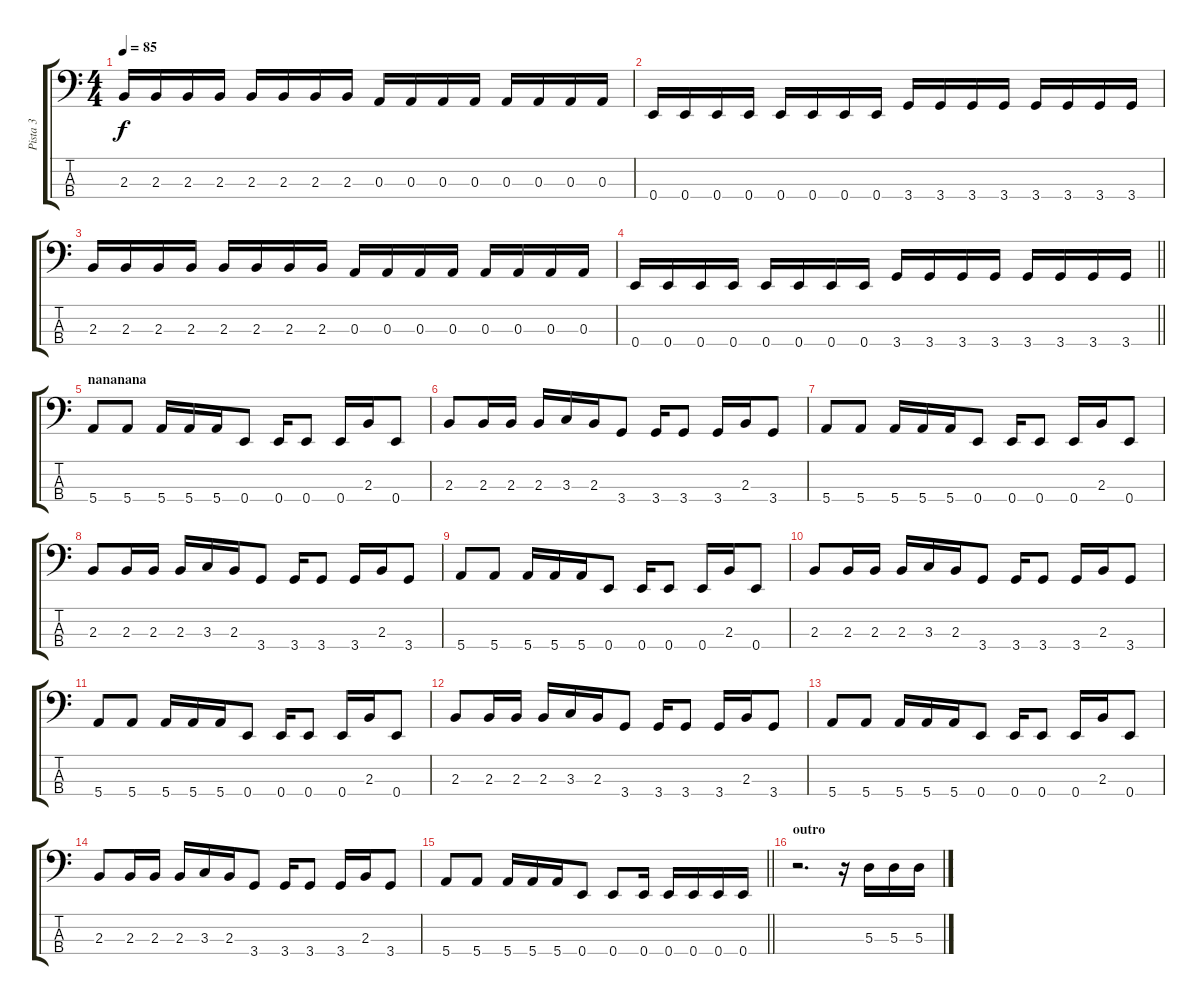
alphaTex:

\track ("Pista 3" "Pista 3") {instrument electricbasspick}
\staff {score tabs}
\tuning (G2 D2 A1 E1) {hide}
\ts (4 4)
\tempo 85
\clef f4
\ks c
2.3.16{dy f} 2.3.16 2.3.16 2.3.16 2.3.16 2.3.16 2.3.16 2.3.16 0.3.16 0.3.16 0.3.16 0.3.16 0.3.16 0.3.16 0.3.16 0.3.16 |
0.4.16 0.4.16 0.4.16 0.4.16 0.4.16 0.4.16 0.4.16 0.4.16 3.4.16 3.4.16 3.4.16 3.4.16 3.4.16 3.4.16 3.4.16 3.4.16 |
2.3.16 2.3.16 2.3.16 2.3.16 2.3.16 2.3.16 2.3.16 2.3.16 0.3.16 0.3.16 0.3.16 0.3.16 0.3.16 0.3.16 0.3.16 0.3.16 |
\barLineRight lightlight
0.4.16 0.4.16 0.4.16 0.4.16 0.4.16 0.4.16 0.4.16 0.4.16 3.4.16 3.4.16 3.4.16 3.4.16 3.4.16 3.4.16 3.4.16 3.4.16 |
\section ("" "nananana")
5.4.8 5.4.8 5.4.16 5.4.16 5.4.16 0.4.8 0.4.16 0.4.8 0.4.16 2.3.16 0.4.8 |
2.3.8 2.3.16 2.3.16 2.3.16 3.3.16 2.3.16 3.4.8 3.4.16 3.4.8 3.4.16 2.3.16 3.4.8 |
5.4.8 5.4.8 5.4.16 5.4.16 5.4.16 0.4.8 0.4.16 0.4.8 0.4.16 2.3.16 0.4.8 |
2.3.8 2.3.16 2.3.16 2.3.16 3.3.16 2.3.16 3.4.8 3.4.16 3.4.8 3.4.16 2.3.16 3.4.8 |
5.4.8 5.4.8 5.4.16 5.4.16 5.4.16 0.4.8 0.4.16 0.4.8 0.4.16 2.3.16 0.4.8 |
2.3.8 2.3.16 2.3.16 2.3.16 3.3.16 2.3.16 3.4.8 3.4.16 3.4.8 3.4.16 2.3.16 3.4.8 |
5.4.8 5.4.8 5.4.16 5.4.16 5.4.16 0.4.8 0.4.16 0.4.8 0.4.16 2.3.16 0.4.8 |
2.3.8 2.3.16 2.3.16 2.3.16 3.3.16 2.3.16 3.4.8 3.4.16 3.4.8 3.4.16 2.3.16 3.4.8 |
5.4.8 5.4.8 5.4.16 5.4.16 5.4.16 0.4.8 0.4.16 0.4.8 0.4.16 2.3.16 0.4.8 |
2.3.8 2.3.16 2.3.16 2.3.16 3.3.16 2.3.16 3.4.8 3.4.16 3.4.8 3.4.16 2.3.16 3.4.8 |
\barLineRight lightlight
5.4.8 5.4.8 5.4.16 5.4.16 5.4.16 0.4.8 0.4.8 0.4.16 0.4.16 0.4.16 0.4.16 0.4.16 |
\section ("" "outro")
r.2{d} r.16 5.3.16 5.3.16 5.3.16
